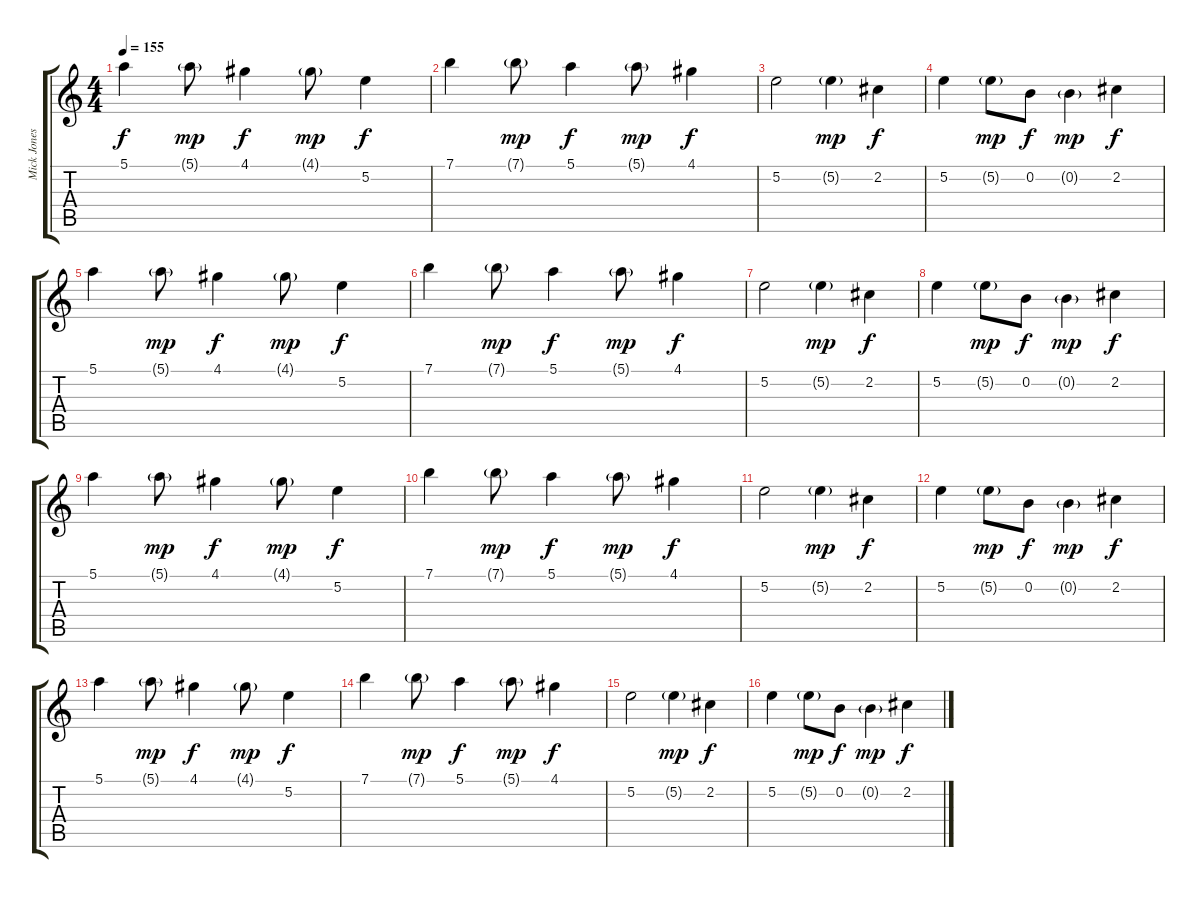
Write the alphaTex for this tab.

\track ("Mick Jones - Lead Guitar" "Mick Jones") {instrument overdrivenguitar}
\staff {score tabs}
\tuning (E4 B3 G3 D3 A2 E2) {hide}
\ts (4 4)
\tempo 155
\clef g2
\ks c
5.1.4{dy f} 5.1{g}.8{dy mp} 4.1.4{dy f} 4.1{g}.8{dy mp} 5.2.4{dy f} |
7.1.4 7.1{g}.8{dy mp} 5.1.4{dy f} 5.1{g}.8{dy mp} 4.1.4{dy f} |
5.2.2 5.2{g}.4{dy mp} 2.2.4{dy f} |
5.2.4 5.2{g}.8{dy mp} 0.2.8{dy f} 0.2{g}.4{dy mp} 2.2.4{dy f} |
5.1.4 5.1{g}.8{dy mp} 4.1.4{dy f} 4.1{g}.8{dy mp} 5.2.4{dy f} |
7.1.4 7.1{g}.8{dy mp} 5.1.4{dy f} 5.1{g}.8{dy mp} 4.1.4{dy f} |
5.2.2 5.2{g}.4{dy mp} 2.2.4{dy f} |
5.2.4 5.2{g}.8{dy mp} 0.2.8{dy f} 0.2{g}.4{dy mp} 2.2.4{dy f} |
5.1.4 5.1{g}.8{dy mp} 4.1.4{dy f} 4.1{g}.8{dy mp} 5.2.4{dy f} |
7.1.4 7.1{g}.8{dy mp} 5.1.4{dy f} 5.1{g}.8{dy mp} 4.1.4{dy f} |
5.2.2 5.2{g}.4{dy mp} 2.2.4{dy f} |
5.2.4 5.2{g}.8{dy mp} 0.2.8{dy f} 0.2{g}.4{dy mp} 2.2.4{dy f} |
5.1.4 5.1{g}.8{dy mp} 4.1.4{dy f} 4.1{g}.8{dy mp} 5.2.4{dy f} |
7.1.4 7.1{g}.8{dy mp} 5.1.4{dy f} 5.1{g}.8{dy mp} 4.1.4{dy f} |
5.2.2 5.2{g}.4{dy mp} 2.2.4{dy f} |
5.2.4 5.2{g}.8{dy mp} 0.2.8{dy f} 0.2{g}.4{dy mp} 2.2.4{dy f}
